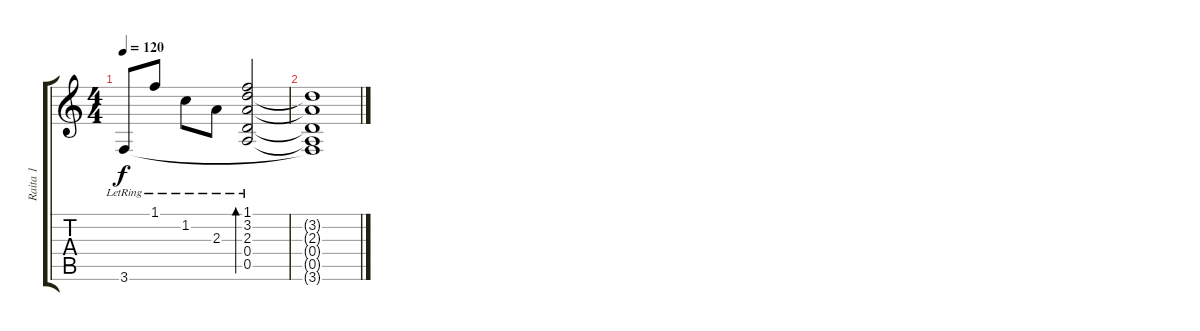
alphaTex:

\track ("Raita 1" "Raita 1") {instrument acousticguitarsteel}
\staff {score tabs}
\tuning (E4 B3 G3 D3 A2 D2) {hide}
\ts (4 4)
\tempo 120
\clef g2
\ks c
3.6{lr}.8{dy f} 1.1{lr}.8 1.2{lr}.8 2.3{lr}.8 (1.1{lr} 3.2{lr} 2.3{lr} 0.4{lr} 0.5{lr}).2{bd 60} |
(3.2{t} 2.3{t} 0.4{t} 0.5{t} 3.6{t}).1
